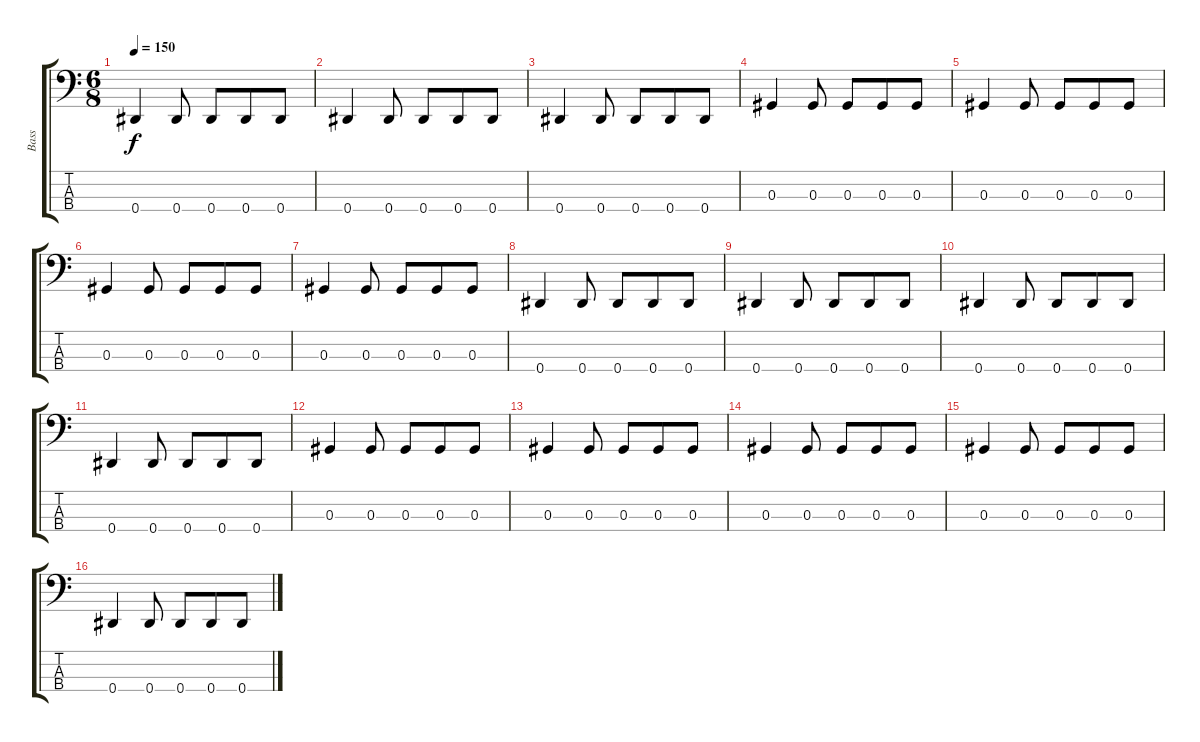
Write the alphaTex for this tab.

\track ("Bass" "Bass") {instrument electricbassfinger}
\staff {score tabs}
\tuning (Gb2 Db2 Ab1 Eb1) {hide}
\ts (6 8)
\tempo 150
\clef f4
\ks c
0.4.4{dy f} 0.4.8 0.4.8 0.4.8 0.4.8 |
0.4.4 0.4.8 0.4.8 0.4.8 0.4.8 |
0.4.4 0.4.8 0.4.8 0.4.8 0.4.8 |
0.3.4 0.3.8 0.3.8 0.3.8 0.3.8 |
0.3.4 0.3.8 0.3.8 0.3.8 0.3.8 |
0.3.4 0.3.8 0.3.8 0.3.8 0.3.8 |
0.3.4 0.3.8 0.3.8 0.3.8 0.3.8 |
0.4.4 0.4.8 0.4.8 0.4.8 0.4.8 |
0.4.4 0.4.8 0.4.8 0.4.8 0.4.8 |
0.4.4 0.4.8 0.4.8 0.4.8 0.4.8 |
0.4.4 0.4.8 0.4.8 0.4.8 0.4.8 |
0.3.4 0.3.8 0.3.8 0.3.8 0.3.8 |
0.3.4 0.3.8 0.3.8 0.3.8 0.3.8 |
0.3.4 0.3.8 0.3.8 0.3.8 0.3.8 |
0.3.4 0.3.8 0.3.8 0.3.8 0.3.8 |
0.4.4 0.4.8 0.4.8 0.4.8 0.4.8
